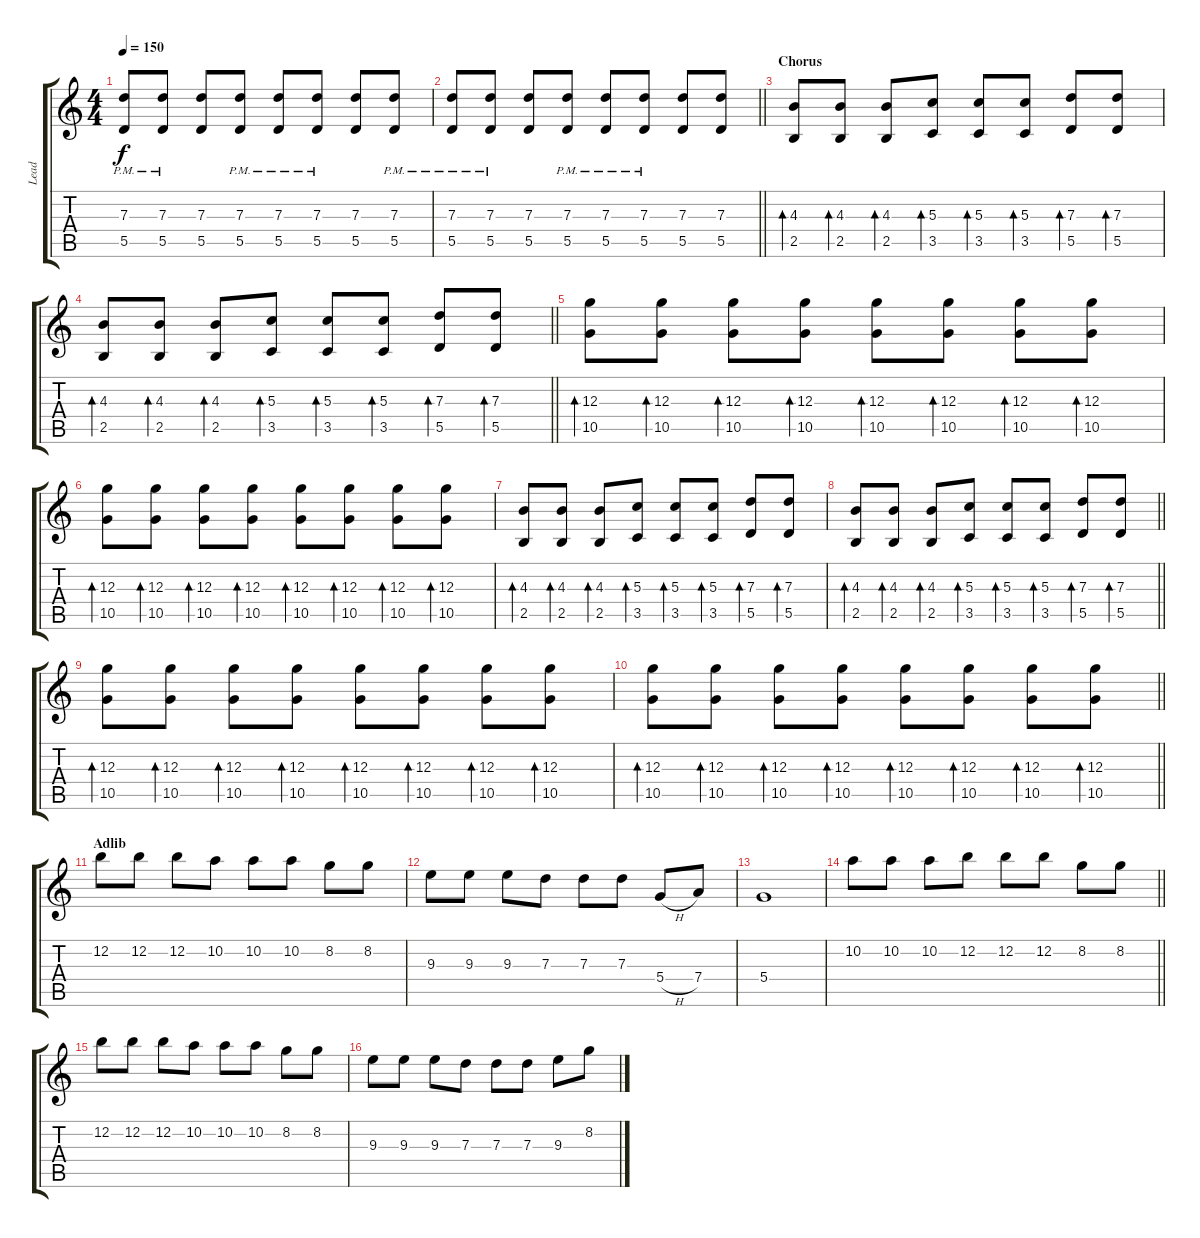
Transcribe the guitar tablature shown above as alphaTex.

\track ("Lead" "Lead") {instrument distortionguitar}
\staff {score tabs}
\tuning (E4 B3 G3 D3 A2 E2) {hide}
\ts (4 4)
\tempo 150
\clef g2
\ks c
(7.3{pm} 5.5{pm}).8{dy f} (7.3{pm} 5.5{pm}).8 (7.3 5.5).8 (7.3{pm} 5.5{pm}).8 (7.3{pm} 5.5{pm}).8 (7.3{pm} 5.5{pm}).8 (7.3 5.5).8 (7.3{pm} 5.5{pm}).8 |
\barLineRight lightlight
(7.3{pm} 5.5{pm}).8 (7.3{pm} 5.5{pm}).8 (7.3 5.5).8 (7.3{pm} 5.5{pm}).8 (7.3{pm} 5.5{pm}).8 (7.3{pm} 5.5{pm}).8 (7.3 5.5).8 (7.3 5.5).8 |
\section ("" "Chorus")
(4.3 2.5).8{bd 120 volume 11} (4.3 2.5).8{bd 120} (4.3 2.5).8{bd 120} (5.3 3.5).8{bd 120} (5.3 3.5).8{bd 120} (5.3 3.5).8{bd 120} (7.3 5.5).8{bd 120} (7.3 5.5).8{bd 120} |
\barLineRight lightlight
(4.3 2.5).8{bd 120} (4.3 2.5).8{bd 120} (4.3 2.5).8{bd 120} (5.3 3.5).8{bd 120} (5.3 3.5).8{bd 120} (5.3 3.5).8{bd 120} (7.3 5.5).8{bd 120} (7.3 5.5).8{bd 120} |
(12.3 10.5).8{bd 120} (12.3 10.5).8{bd 120} (12.3 10.5).8{bd 120} (12.3 10.5).8{bd 120} (12.3 10.5).8{bd 120} (12.3 10.5).8{bd 120} (12.3 10.5).8{bd 120} (12.3 10.5).8{bd 120} |
(12.3 10.5).8{bd 120} (12.3 10.5).8{bd 120} (12.3 10.5).8{bd 120} (12.3 10.5).8{bd 120} (12.3 10.5).8{bd 120} (12.3 10.5).8{bd 120} (12.3 10.5).8{bd 120} (12.3 10.5).8{bd 120} |
(4.3 2.5).8{bd 120} (4.3 2.5).8{bd 120} (4.3 2.5).8{bd 120} (5.3 3.5).8{bd 120} (5.3 3.5).8{bd 120} (5.3 3.5).8{bd 120} (7.3 5.5).8{bd 120} (7.3 5.5).8{bd 120} |
\barLineRight lightlight
(4.3 2.5).8{bd 120} (4.3 2.5).8{bd 120} (4.3 2.5).8{bd 120} (5.3 3.5).8{bd 120} (5.3 3.5).8{bd 120} (5.3 3.5).8{bd 120} (7.3 5.5).8{bd 120} (7.3 5.5).8{bd 120} |
(12.3 10.5).8{bd 120} (12.3 10.5).8{bd 120} (12.3 10.5).8{bd 120} (12.3 10.5).8{bd 120} (12.3 10.5).8{bd 120} (12.3 10.5).8{bd 120} (12.3 10.5).8{bd 120} (12.3 10.5).8{bd 120} |
\barLineRight lightlight
(12.3 10.5).8{bd 120} (12.3 10.5).8{bd 120} (12.3 10.5).8{bd 120} (12.3 10.5).8{bd 120} (12.3 10.5).8{bd 120} (12.3 10.5).8{bd 120} (12.3 10.5).8{bd 120} (12.3 10.5).8{bd 120} |
\section ("" "Adlib")
12.2.8{volume 16} 12.2.8 12.2.8 10.2.8 10.2.8 10.2.8 8.2.8 8.2.8 |
9.3.8 9.3.8 9.3.8 7.3.8 7.3.8 7.3.8 5.4{h}.8 7.4.8 |
5.4.1 |
\barLineRight lightlight
10.2.8 10.2.8 10.2.8 12.2.8 12.2.8 12.2.8 8.2.8 8.2.8 |
12.2.8 12.2.8 12.2.8 10.2.8 10.2.8 10.2.8 8.2.8 8.2.8 |
9.3.8 9.3.8 9.3.8 7.3.8 7.3.8 7.3.8 9.3.8 8.2.8
